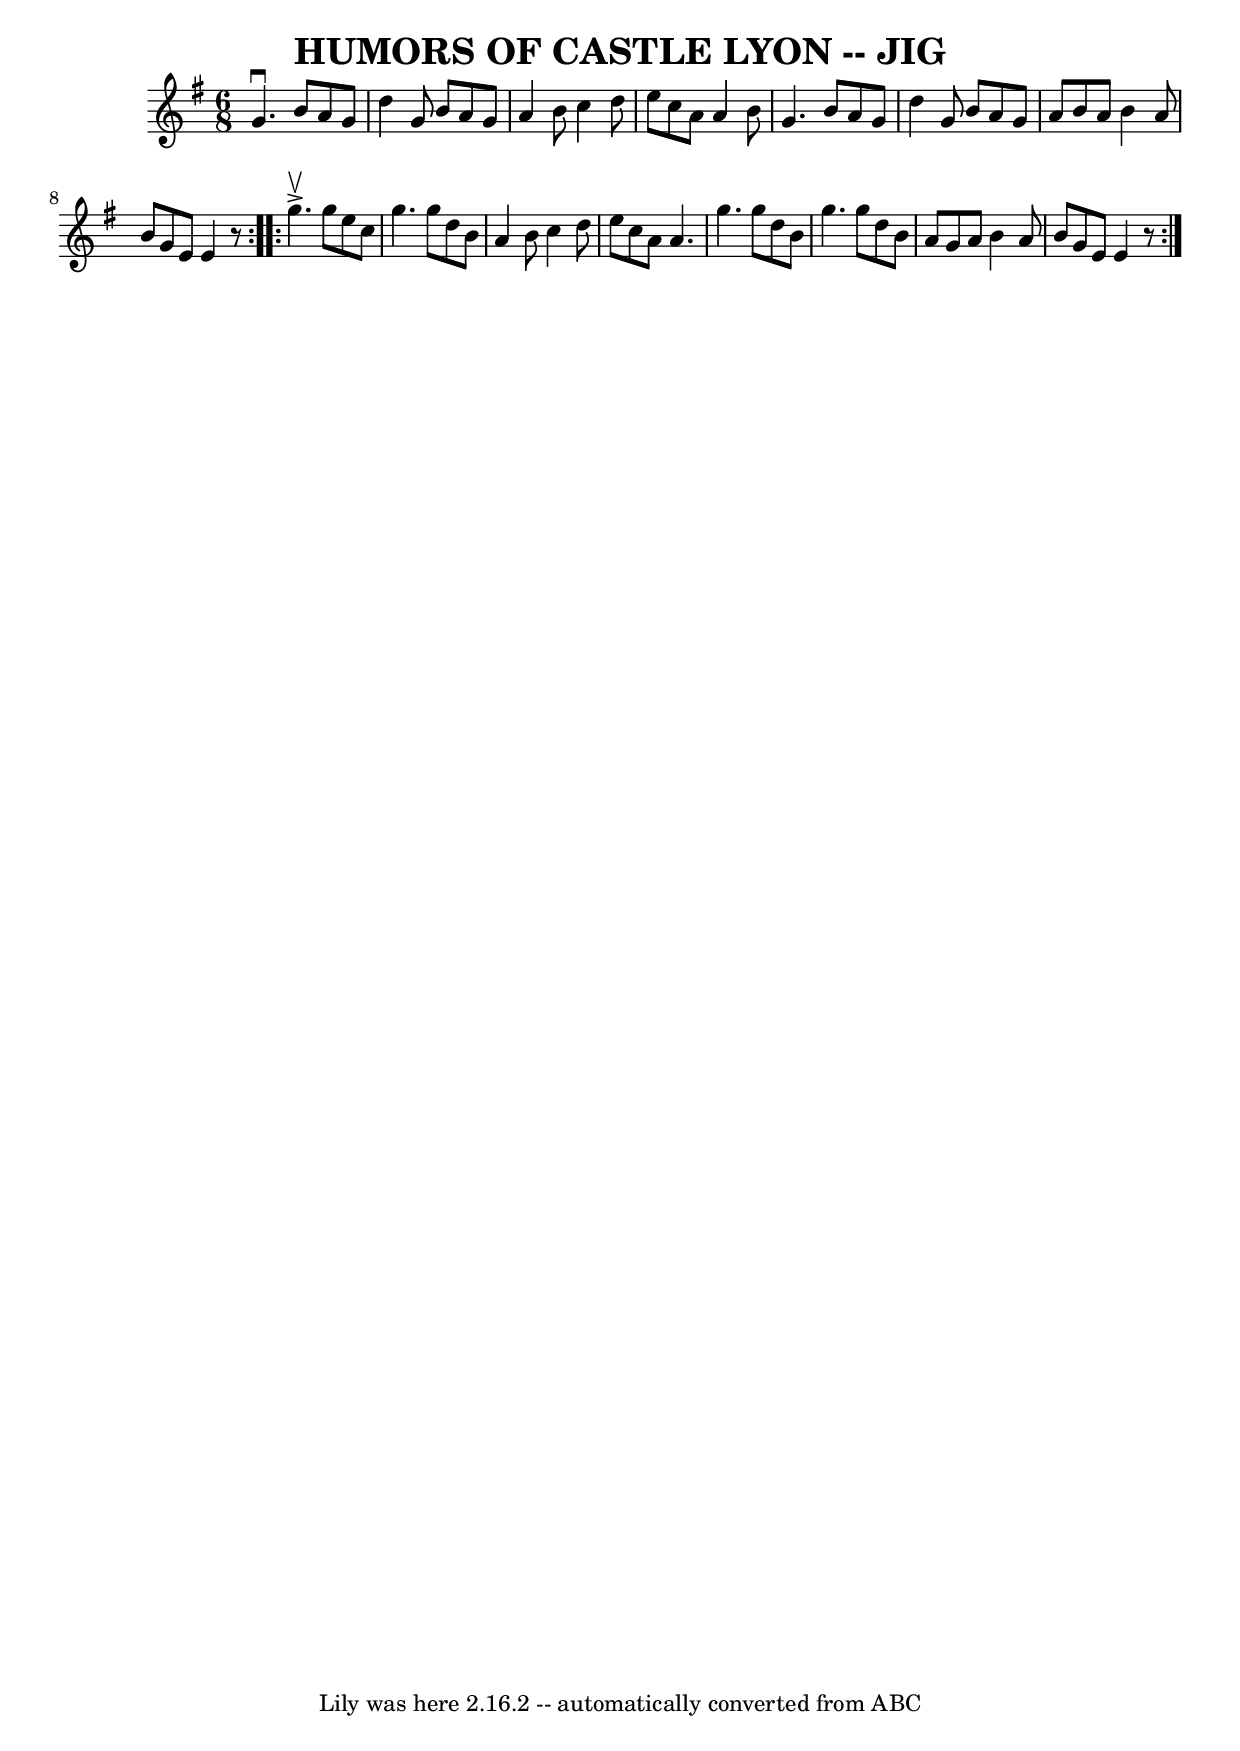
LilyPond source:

\version "2.7.40"
\include "Mammoth.ily"
\header {
	book = "Ryan's Mammoth Collection of Fiddle Tunes"
	crossRefNumber = "1"
	footnotes = ""
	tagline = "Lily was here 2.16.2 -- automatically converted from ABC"
	title = "HUMORS OF CASTLE LYON -- JIG"
}
voicedefault =  {
\set Score.defaultBarType = "empty"

\repeat volta 2 {
\time 6/8 \key g \major g'4.^\downbow b'8 a'8 g'8    |
 d''4 
 g'8 b'8 a'8 g'8    |
 a'4 b'8 c''4 d''8    
|
 e''8 c''8 a'8 a'4 b'8        |
 g'4. b'8    
a'8 g'8    |
 d''4 g'8 b'8 a'8 g'8    |
 a'8    
b'8 a'8 b'4 a'8    |
 b'8 g'8 e'8 e'4    r8   }     
\repeat volta 2 { g''4.^\upbow^\accent g''8 e''8 c''8    |
   
g''4. g''8 d''8 b'8    |
 a'4 b'8 c''4 d''8    
|
 e''8 c''8 a'8 a'4.        |
 g''4. g''8 d''8  
 b'8    |
 g''4. g''8 d''8 b'8    |
 a'8 g'8    
a'8 b'4 a'8    |
 b'8 g'8 e'8 e'4    r8   }   
}

\score{
    <<

	\context Staff="default"
	{
	    \voicedefault 
	}

    >>
	\layout {
	}
	\midi {}
}
